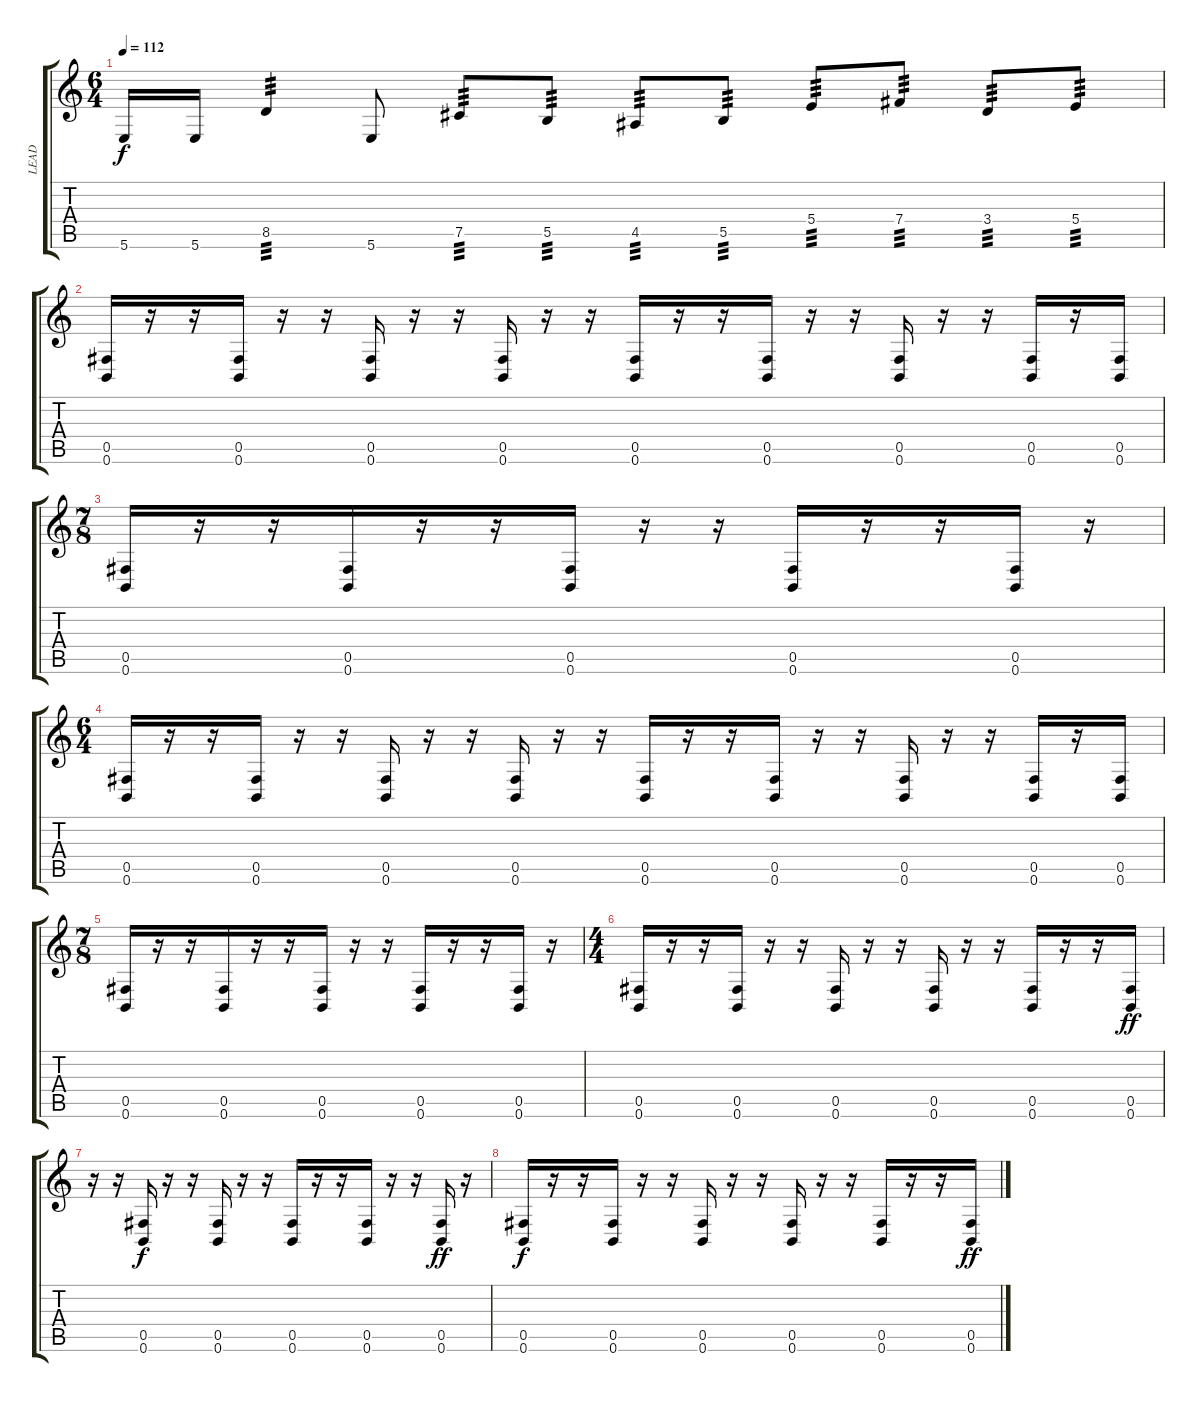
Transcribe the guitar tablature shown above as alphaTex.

\track ("LEAD" "LEAD") {instrument distortionguitar}
\staff {score tabs}
\tuning (Db4 Ab3 E3 B2 Gb2 B1) {hide}
\ts (6 4)
\tempo 112
\clef g2
\ks c
5.6.16{dy f} 5.6.16 8.5.4{tp 3} 5.6.8 7.5.8{tp 3} 5.5.8{tp 3} 4.5.8{tp 3} 5.5.8{tp 3} 5.4.8{tp 3} 7.4.8{tp 3} 3.4.8{tp 3} 5.4.8{tp 3} |
(0.5 0.6).16 r.16 r.16 (0.5 0.6).16 r.16 r.16 (0.5 0.6).16 r.16 r.16 (0.5 0.6).16 r.16 r.16 (0.5 0.6).16 r.16 r.16 (0.5 0.6).16 r.16 r.16 (0.5 0.6).16 r.16 r.16 (0.5 0.6).16 r.16 (0.5 0.6).16 |
\ts (7 8)
(0.5 0.6).16 r.16 r.16 (0.5 0.6).16 r.16 r.16 (0.5 0.6).16 r.16 r.16 (0.5 0.6).16 r.16 r.16 (0.5 0.6).16 r.16 |
\ts (6 4)
(0.5 0.6).16 r.16 r.16 (0.5 0.6).16 r.16 r.16 (0.5 0.6).16 r.16 r.16 (0.5 0.6).16 r.16 r.16 (0.5 0.6).16 r.16 r.16 (0.5 0.6).16 r.16 r.16 (0.5 0.6).16 r.16 r.16 (0.5 0.6).16 r.16 (0.5 0.6).16 |
\ts (7 8)
(0.5 0.6).16 r.16 r.16 (0.5 0.6).16 r.16 r.16 (0.5 0.6).16 r.16 r.16 (0.5 0.6).16 r.16 r.16 (0.5 0.6).16 r.16 |
\ts (4 4)
(0.5 0.6).16 r.16 r.16 (0.5 0.6).16 r.16 r.16 (0.5 0.6).16 r.16 r.16 (0.5 0.6).16 r.16 r.16 (0.5 0.6).16 r.16 r.16 (0.5 0.6).16{dy ff} |
r.16 r.16 (0.5 0.6).16{dy f} r.16 r.16 (0.5 0.6).16 r.16 r.16 (0.5 0.6).16 r.16 r.16 (0.5 0.6).16 r.16 r.16 (0.5 0.6).16{dy ff} r.16 |
(0.5 0.6).16{dy f} r.16 r.16 (0.5 0.6).16 r.16 r.16 (0.5 0.6).16 r.16 r.16 (0.5 0.6).16 r.16 r.16 (0.5 0.6).16 r.16 r.16 (0.5 0.6).16{dy ff}
